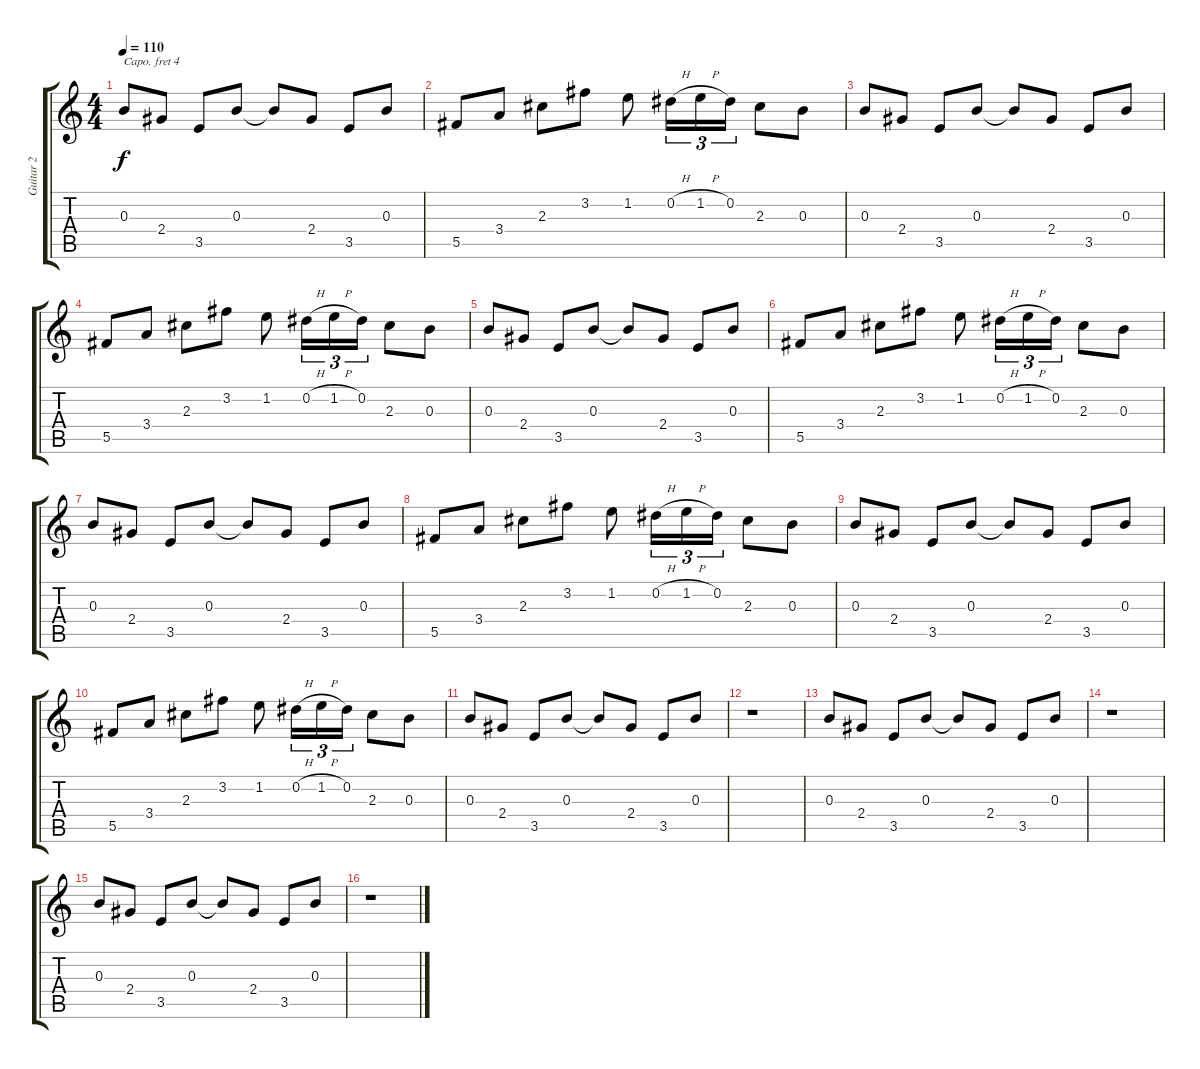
\track ("Guitar 2" "Guitar 2") {instrument acousticguitarsteel}
\staff {score tabs}
\capo 4
\tuning (E4 B3 G3 D3 A2 E2) {hide}
\ts (4 4)
\tempo 110
\clef g2
\ks c
0.3.8{dy f} 2.4.8 3.5.8 0.3.8 0.3{t}.8 2.4.8 3.5.8 0.3.8 |
5.5.8 3.4.8 2.3.8 3.2.8 1.2.8 0.2{h}.16{tu (3 2)} 1.2{h}.16{tu (3 2)} 0.2.16{tu (3 2)} 2.3.8 0.3.8 |
0.3.8 2.4.8 3.5.8 0.3.8 0.3{t}.8 2.4.8 3.5.8 0.3.8 |
5.5.8 3.4.8 2.3.8 3.2.8 1.2.8 0.2{h}.16{tu (3 2)} 1.2{h}.16{tu (3 2)} 0.2.16{tu (3 2)} 2.3.8 0.3.8 |
0.3.8 2.4.8 3.5.8 0.3.8 0.3{t}.8 2.4.8 3.5.8 0.3.8 |
5.5.8 3.4.8 2.3.8 3.2.8 1.2.8 0.2{h}.16{tu (3 2)} 1.2{h}.16{tu (3 2)} 0.2.16{tu (3 2)} 2.3.8 0.3.8 |
0.3.8 2.4.8 3.5.8 0.3.8 0.3{t}.8 2.4.8 3.5.8 0.3.8 |
5.5.8 3.4.8 2.3.8 3.2.8 1.2.8 0.2{h}.16{tu (3 2)} 1.2{h}.16{tu (3 2)} 0.2.16{tu (3 2)} 2.3.8 0.3.8 |
0.3.8 2.4.8 3.5.8 0.3.8 0.3{t}.8 2.4.8 3.5.8 0.3.8 |
5.5.8 3.4.8 2.3.8 3.2.8 1.2.8 0.2{h}.16{tu (3 2)} 1.2{h}.16{tu (3 2)} 0.2.16{tu (3 2)} 2.3.8 0.3.8 |
0.3.8 2.4.8 3.5.8 0.3.8 0.3{t}.8 2.4.8 3.5.8 0.3.8 |
r.1 |
0.3.8 2.4.8 3.5.8 0.3.8 0.3{t}.8 2.4.8 3.5.8 0.3.8 |
r.1 |
0.3.8 2.4.8 3.5.8 0.3.8 0.3{t}.8 2.4.8 3.5.8 0.3.8 |
r.1
